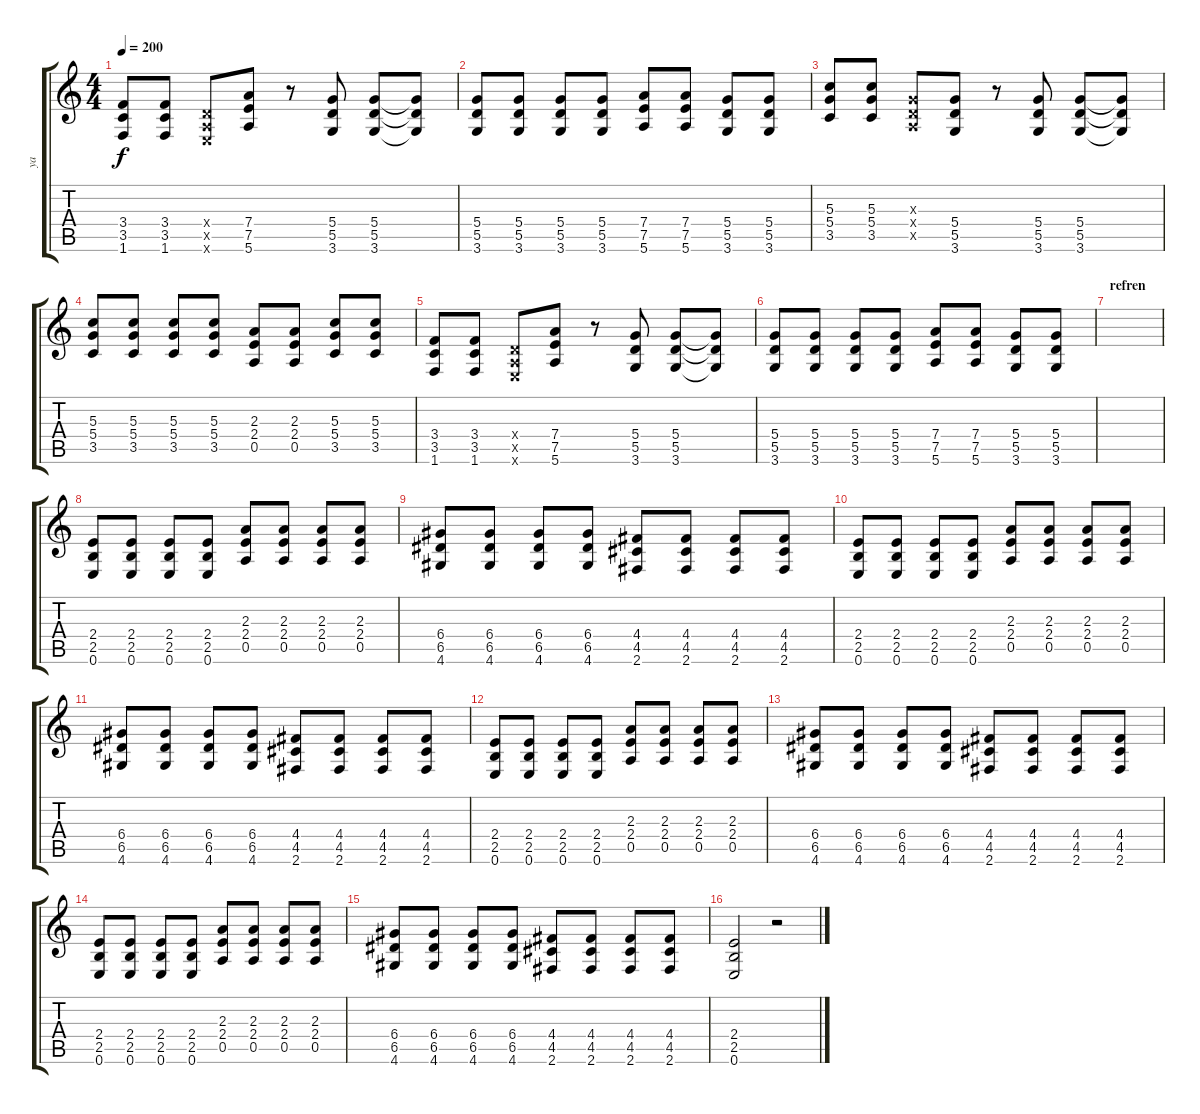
\track ("ya" "ya") {instrument overdrivenguitar}
\staff {score tabs}
\tuning (E4 B3 G3 D3 A2 E2) {hide}
\ts (4 4)
\tempo 200
\clef g2
\ks c
(3.4 3.5 1.6).8{dy f} (3.4 3.5 1.6).8 (0.4{x} 0.5{x} 0.6{x}).8 (7.4 7.5 5.6).8 r.8 (5.4 5.5 3.6).8 (5.4 5.5 3.6).8 (5.4{t} 5.5{t} 3.6{t}).8 |
(5.4 5.5 3.6).8 (5.4 5.5 3.6).8 (5.4 5.5 3.6).8 (5.4 5.5 3.6).8 (7.4 7.5 5.6).8 (7.4 7.5 5.6).8 (5.4 5.5 3.6).8 (5.4 5.5 3.6).8 |
(5.3 5.4 3.5).8 (5.3 5.4 3.5).8 (0.3{x} 0.4{x} 0.5{x}).8 (5.4 5.5 3.6).8 r.8 (5.4 5.5 3.6).8 (5.4 5.5 3.6).8 (5.4{t} 5.5{t} 3.6{t}).8 |
(5.3 5.4 3.5).8 (5.3 5.4 3.5).8 (5.3 5.4 3.5).8 (5.3 5.4 3.5).8 (2.3 2.4 0.5).8 (2.3 2.4 0.5).8 (5.3 5.4 3.5).8 (5.3 5.4 3.5).8 |
(3.4 3.5 1.6).8 (3.4 3.5 1.6).8 (0.4{x} 0.5{x} 0.6{x}).8 (7.4 7.5 5.6).8 r.8 (5.4 5.5 3.6).8 (5.4 5.5 3.6).8 (5.4{t} 5.5{t} 3.6{t}).8 |
(5.4 5.5 3.6).8 (5.4 5.5 3.6).8 (5.4 5.5 3.6).8 (5.4 5.5 3.6).8 (7.4 7.5 5.6).8 (7.4 7.5 5.6).8 (5.4 5.5 3.6).8 (5.4 5.5 3.6).8 |
\section ("" "refren")
|
(2.4 2.5 0.6).8 (2.4 2.5 0.6).8 (2.4 2.5 0.6).8 (2.4 2.5 0.6).8 (2.3 2.4 0.5).8 (2.3 2.4 0.5).8 (2.3 2.4 0.5).8 (2.3 2.4 0.5).8 |
(6.4 6.5 4.6).8 (6.4 6.5 4.6).8 (6.4 6.5 4.6).8 (6.4 6.5 4.6).8 (4.4 4.5 2.6).8 (4.4 4.5 2.6).8 (4.4 4.5 2.6).8 (4.4 4.5 2.6).8 |
(2.4 2.5 0.6).8 (2.4 2.5 0.6).8 (2.4 2.5 0.6).8 (2.4 2.5 0.6).8 (2.3 2.4 0.5).8 (2.3 2.4 0.5).8 (2.3 2.4 0.5).8 (2.3 2.4 0.5).8 |
(6.4 6.5 4.6).8 (6.4 6.5 4.6).8 (6.4 6.5 4.6).8 (6.4 6.5 4.6).8 (4.4 4.5 2.6).8 (4.4 4.5 2.6).8 (4.4 4.5 2.6).8 (4.4 4.5 2.6).8 |
(2.4 2.5 0.6).8 (2.4 2.5 0.6).8 (2.4 2.5 0.6).8 (2.4 2.5 0.6).8 (2.3 2.4 0.5).8 (2.3 2.4 0.5).8 (2.3 2.4 0.5).8 (2.3 2.4 0.5).8 |
(6.4 6.5 4.6).8 (6.4 6.5 4.6).8 (6.4 6.5 4.6).8 (6.4 6.5 4.6).8 (4.4 4.5 2.6).8 (4.4 4.5 2.6).8 (4.4 4.5 2.6).8 (4.4 4.5 2.6).8 |
(2.4 2.5 0.6).8 (2.4 2.5 0.6).8 (2.4 2.5 0.6).8 (2.4 2.5 0.6).8 (2.3 2.4 0.5).8 (2.3 2.4 0.5).8 (2.3 2.4 0.5).8 (2.3 2.4 0.5).8 |
(6.4 6.5 4.6).8 (6.4 6.5 4.6).8 (6.4 6.5 4.6).8 (6.4 6.5 4.6).8 (4.4 4.5 2.6).8 (4.4 4.5 2.6).8 (4.4 4.5 2.6).8 (4.4 4.5 2.6).8 |
(2.4 2.5 0.6).2 r.2
